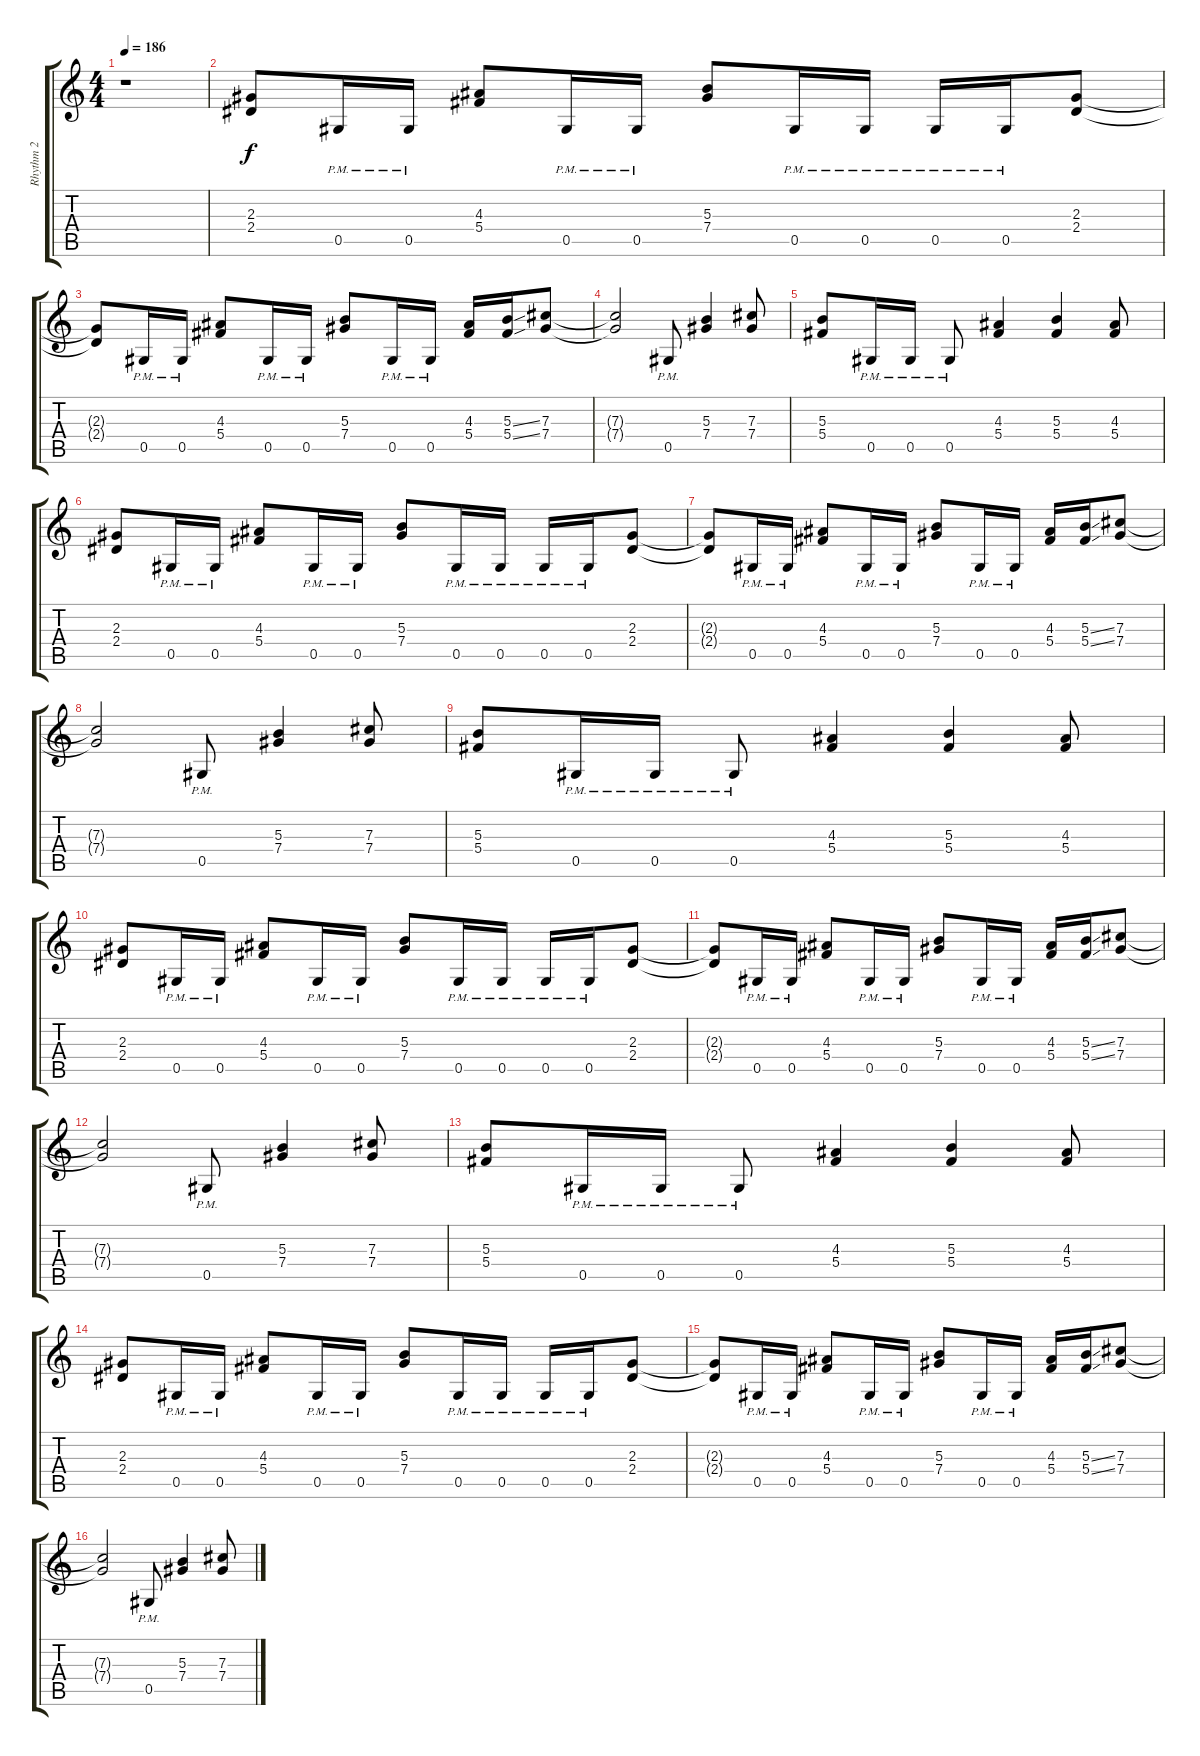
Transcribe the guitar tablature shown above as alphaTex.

\track ("Rhythm 2" "Rhythm 2") {instrument overdrivenguitar}
\staff {score tabs}
\tuning (Eb4 Bb3 Gb3 Db3 Ab2 Eb2) {hide}
\ts (4 4)
\tempo 186
\clef g2
\ks c
r.1{dy f} |
(2.3 2.4).8 0.5{pm}.16 0.5{pm}.16 (4.3 5.4).8 0.5{pm}.16 0.5{pm}.16 (5.3 7.4).8 0.5{pm}.16 0.5{pm}.16 0.5{pm}.16 0.5{pm}.16 (2.3 2.4).8 |
(2.3{t} 2.4{t}).8 0.5{pm}.16 0.5{pm}.16 (4.3 5.4).8 0.5{pm}.16 0.5{pm}.16 (5.3 7.4).8 0.5{pm}.16 0.5{pm}.16 (4.3 5.4).16 (5.3{ss} 5.4{ss}).16 (7.3 7.4).8 |
(7.3{t} 7.4{t}).2 0.5{pm}.8 (5.3 7.4).4 (7.3 7.4).8 |
(5.3 5.4).8 0.5{pm}.16 0.5{pm}.16 0.5{pm}.8 (4.3 5.4).4 (5.3 5.4).4 (4.3 5.4).8 |
(2.3 2.4).8 0.5{pm}.16 0.5{pm}.16 (4.3 5.4).8 0.5{pm}.16 0.5{pm}.16 (5.3 7.4).8 0.5{pm}.16 0.5{pm}.16 0.5{pm}.16 0.5{pm}.16 (2.3 2.4).8 |
(2.3{t} 2.4{t}).8 0.5{pm}.16 0.5{pm}.16 (4.3 5.4).8 0.5{pm}.16 0.5{pm}.16 (5.3 7.4).8 0.5{pm}.16 0.5{pm}.16 (4.3 5.4).16 (5.3{ss} 5.4{ss}).16 (7.3 7.4).8 |
(7.3{t} 7.4{t}).2 0.5{pm}.8 (5.3 7.4).4 (7.3 7.4).8 |
(5.3 5.4).8 0.5{pm}.16 0.5{pm}.16 0.5{pm}.8 (4.3 5.4).4 (5.3 5.4).4 (4.3 5.4).8 |
(2.3 2.4).8 0.5{pm}.16 0.5{pm}.16 (4.3 5.4).8 0.5{pm}.16 0.5{pm}.16 (5.3 7.4).8 0.5{pm}.16 0.5{pm}.16 0.5{pm}.16 0.5{pm}.16 (2.3 2.4).8 |
(2.3{t} 2.4{t}).8 0.5{pm}.16 0.5{pm}.16 (4.3 5.4).8 0.5{pm}.16 0.5{pm}.16 (5.3 7.4).8 0.5{pm}.16 0.5{pm}.16 (4.3 5.4).16 (5.3{ss} 5.4{ss}).16 (7.3 7.4).8 |
(7.3{t} 7.4{t}).2 0.5{pm}.8 (5.3 7.4).4 (7.3 7.4).8 |
(5.3 5.4).8 0.5{pm}.16 0.5{pm}.16 0.5{pm}.8 (4.3 5.4).4 (5.3 5.4).4 (4.3 5.4).8 |
(2.3 2.4).8 0.5{pm}.16 0.5{pm}.16 (4.3 5.4).8 0.5{pm}.16 0.5{pm}.16 (5.3 7.4).8 0.5{pm}.16 0.5{pm}.16 0.5{pm}.16 0.5{pm}.16 (2.3 2.4).8 |
(2.3{t} 2.4{t}).8 0.5{pm}.16 0.5{pm}.16 (4.3 5.4).8 0.5{pm}.16 0.5{pm}.16 (5.3 7.4).8 0.5{pm}.16 0.5{pm}.16 (4.3 5.4).16 (5.3{ss} 5.4{ss}).16 (7.3 7.4).8 |
(7.3{t} 7.4{t}).2 0.5{pm}.8 (5.3 7.4).4 (7.3 7.4).8
